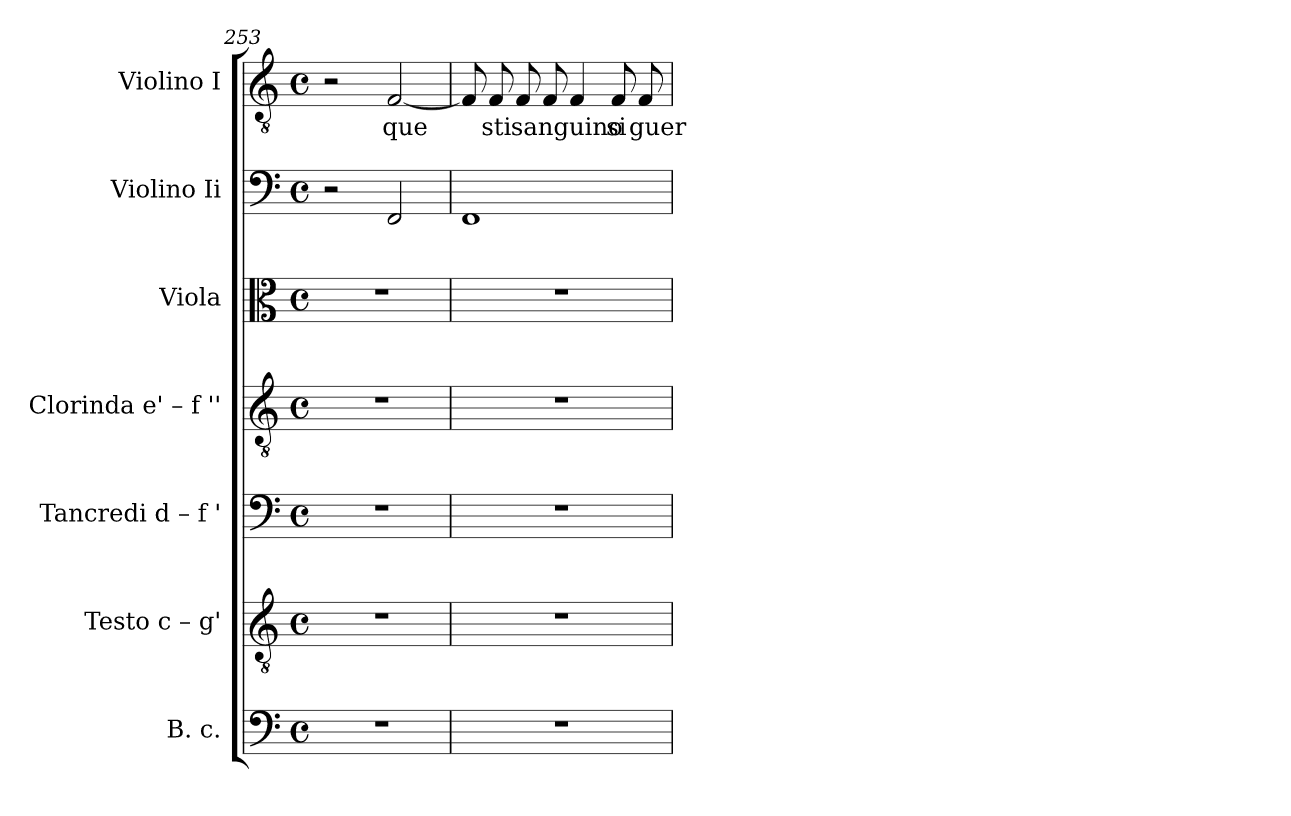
**kern	**kern	**kern	**kern	**kern	**kern	**kern	**text
*part7	*part6	*part5	*part4	*part3	*part2	*part1	*part1
*staff7	*staff6	*staff5	*staff4	*staff3	*staff2	*staff1	*staff1
*I"B. c.	*I"Testo  c – g'	*I"Tancredi  d – f '	*I"Clorinda  e' – f ''	*I"Viola	*I"Violino Ii	*I"Violino I	*
*clefF4	*clefGv2	*clefF4	*clefGv2	*clefC3	*clefF4	*clefGv2	*
*k[]	*k[]	*k[]	*k[]	*k[]	*k[]	*k[]	*
*C:	*C:	*C:	*C:	*C:	*C:	*C:	*
*M4/4	*M4/4	*M4/4	*M4/4	*M4/4	*M4/4	*M4/4	*
*met(c)	*met(c)	*met(c)	*met(c)	*met(c)	*met(c)	*met(c)	*
=253	=253	=253	=253	=253	=253	=253	=253
1r	1r	1r	1r	1r	2r	2r	.
!	!	!	!	!	!	!	!LO:LY:b:cj
.	.	.	.	.	2FF/	[<2F/	que
!!LO:LB:g=z
=254	=254	=254	=254	=254	=254	=254	=254
!	!	!	!	!	!	!	!LO:LY:b:cj
1r	1r	1r	1r	1r	1FF	8F/]	.
!	!	!	!	!	!	!	!LO:LY:b:cj
.	.	.	.	.	.	8F/	sti
!	!	!	!	!	!	!	!LO:LY:b:cj
.	.	.	.	.	.	8F/	sanguino
!	!	!	!	!	!	!	!LO:LY:b:cj
.	.	.	.	.	.	8F/	.
!	!	!	!	!	!	!	!LO:LY:b:cj
.	.	.	.	.	.	4F/	.
!	!	!	!	!	!	!	!LO:LY:b:cj
.	.	.	.	.	.	8F/	si
!	!	!	!	!	!	!	!LO:LY:b:cj
.	.	.	.	.	.	8F/	guer
=	=	=	=	=	=	=	=
*-	*-	*-	*-	*-	*-	*-	*-
